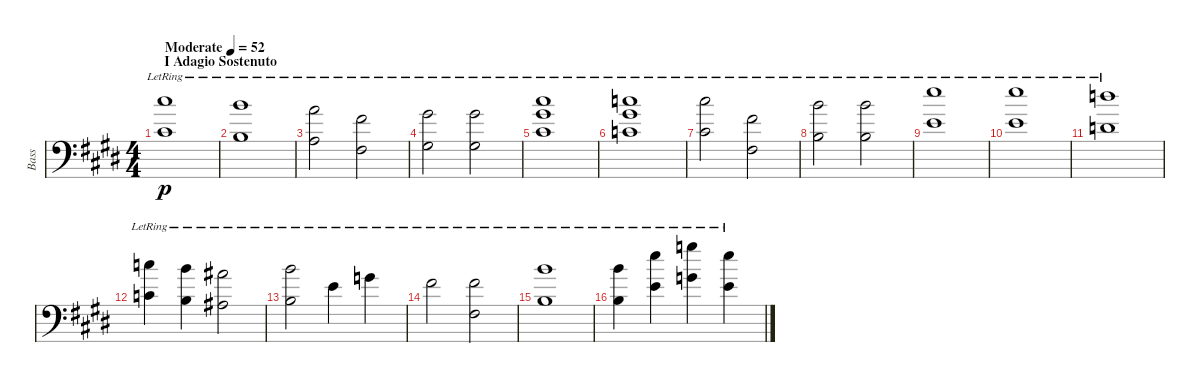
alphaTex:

\track ("Bass" "Bass") {instrument acousticbass}
\staff {score}
\tuning (G2 D2 A1 E1 E0) {hide}
\ts (4 4)
\section ("" "  I Adagio Sostenuto")
\tempo (52 "Moderate")
\clef f4
\ks c#minor
(18.1{lr} 16.3{lr}).1{dy p volume 10 instrument acousticbass} |
(16.1{lr} 14.3{lr}).1 |
(14.1{lr} 12.3{lr}).2 (16.2{lr} 14.4{lr}).2 |
(13.1{lr} 11.3{lr}).2 (13.1{lr} 11.3{lr}).2 |
(18.1{lr} 18.2{lr} 16.3{lr}).1 |
(17.1{lr} 18.2{lr} 15.3{lr}).1 |
(18.1{lr} 16.3{lr}).2 (16.2{lr} 14.4{lr}).2 |
(16.1{lr} 14.3{lr}).2 (16.1{lr} 14.3{lr}).2 |
(21.1{lr} 19.3{lr}).1 |
(21.1{lr} 19.3{lr}).1 |
(19.1{lr} 17.3{lr}).1 |
(17.1{lr} 15.3{lr}).4 (16.1{lr} 14.3{lr}).4 (15.1{lr} 13.3{lr}).2 |
(16.1{lr} 14.3{lr}).2 14.2{lr}.4 12.1{lr}.4 |
11.1{lr}.2 (11.1{lr} 9.3{lr}).2 |
(16.1{lr} 14.3{lr}).1 |
(16.1{lr} 14.3{lr}).4 (21.1{lr} 19.3{lr}).4 (24.1{lr} 22.3{lr}).4 (21.1{lr} 19.3{lr}).4
